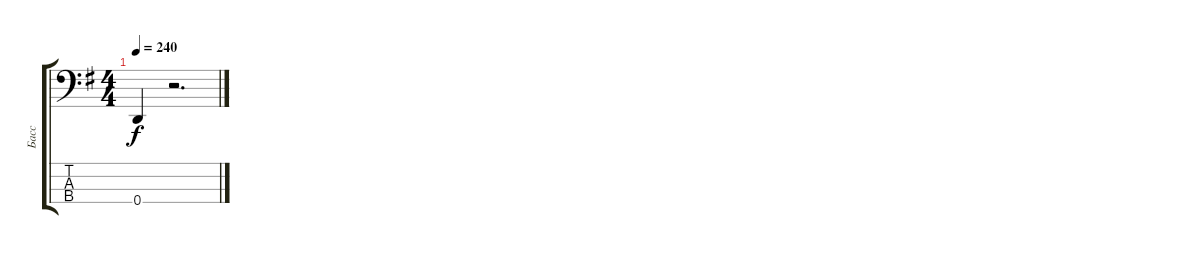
\track ("Басс" "Басс") {instrument electricbassfinger}
\staff {score tabs}
\tuning (F2 C2 G1 D1) {hide}
\ts (4 4)
\tempo 240
\clef f4
\ks eminor
0.4.4{dy f} r.2{d}
